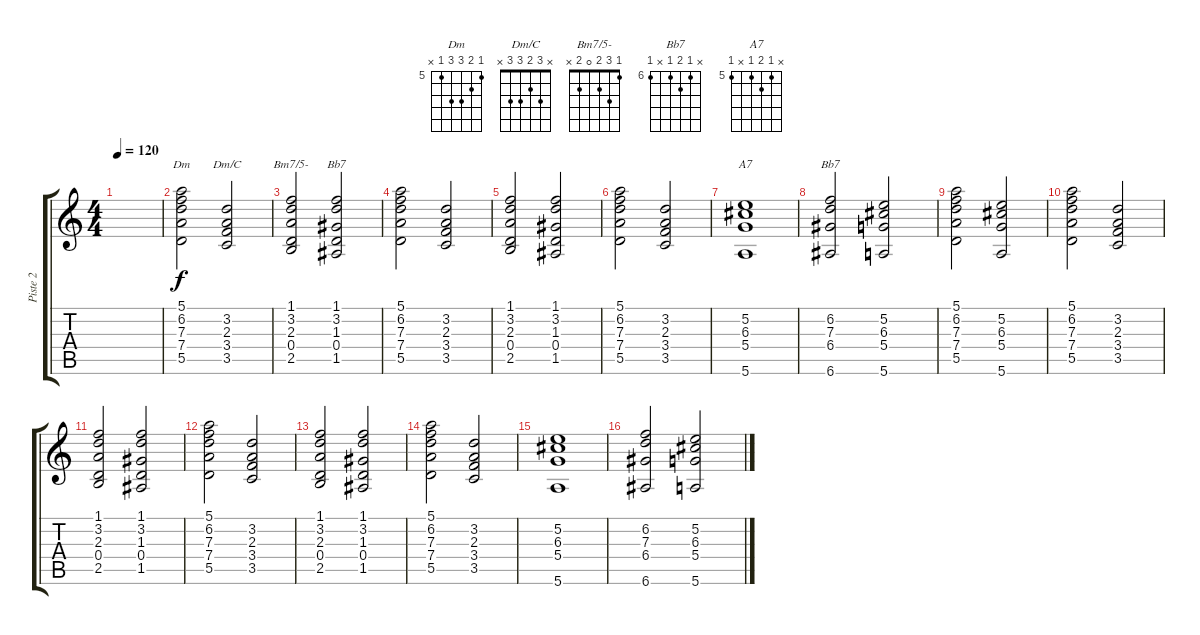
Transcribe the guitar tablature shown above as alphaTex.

\track ("Piste 2" "Piste 2") {instrument acousticguitarnylon}
\staff {score tabs}
\tuning (E4 B3 G3 D3 A2 E2) {hide}
\chord ("Dm" 5 6 7 7 5 x) {firstfret 5}
\chord ("Dm/C" x 3 2 3 3 x)
\chord ("Bm7/5-" 1 3 2 0 2 x)
\chord ("Bb7" 1 3 1 0 1 x)
\chord ("A7" x 5 6 5 x 5) {firstfret 5}
\chord ("Bb7" x 6 7 6 x 6) {firstfret 6}
\ts (4 4)
\tempo 120
\clef g2
\ks c
|
(5.1 6.2 7.3 7.4 5.5).2{ch "Dm"} (3.2 2.3 3.4 3.5).2{ch "Dm/C"} |
(1.1 3.2 2.3 0.4 2.5).2{ch "Bm7/5-"} (1.1 3.2 1.3 0.4 1.5).2{ch "Bb7"} |
(5.1 6.2 7.3 7.4 5.5).2 (3.2 2.3 3.4 3.5).2 |
(1.1 3.2 2.3 0.4 2.5).2 (1.1 3.2 1.3 0.4 1.5).2 |
(5.1 6.2 7.3 7.4 5.5).2 (3.2 2.3 3.4 3.5).2 |
(5.2 6.3 5.4 5.6).1{ch "A7"} |
(6.2 7.3 6.4 6.6).2{ch "Bb7"} (5.2 6.3 5.4 5.6).2 |
(5.1 6.2 7.3 7.4 5.5).2 (5.2 6.3 5.4 5.6).2 |
(5.1 6.2 7.3 7.4 5.5).2 (3.2 2.3 3.4 3.5).2 |
(1.1 3.2 2.3 0.4 2.5).2 (1.1 3.2 1.3 0.4 1.5).2 |
(5.1 6.2 7.3 7.4 5.5).2 (3.2 2.3 3.4 3.5).2 |
(1.1 3.2 2.3 0.4 2.5).2 (1.1 3.2 1.3 0.4 1.5).2 |
(5.1 6.2 7.3 7.4 5.5).2 (3.2 2.3 3.4 3.5).2 |
(5.2 6.3 5.4 5.6).1 |
(6.2 7.3 6.4 6.6).2 (5.2 6.3 5.4 5.6).2
